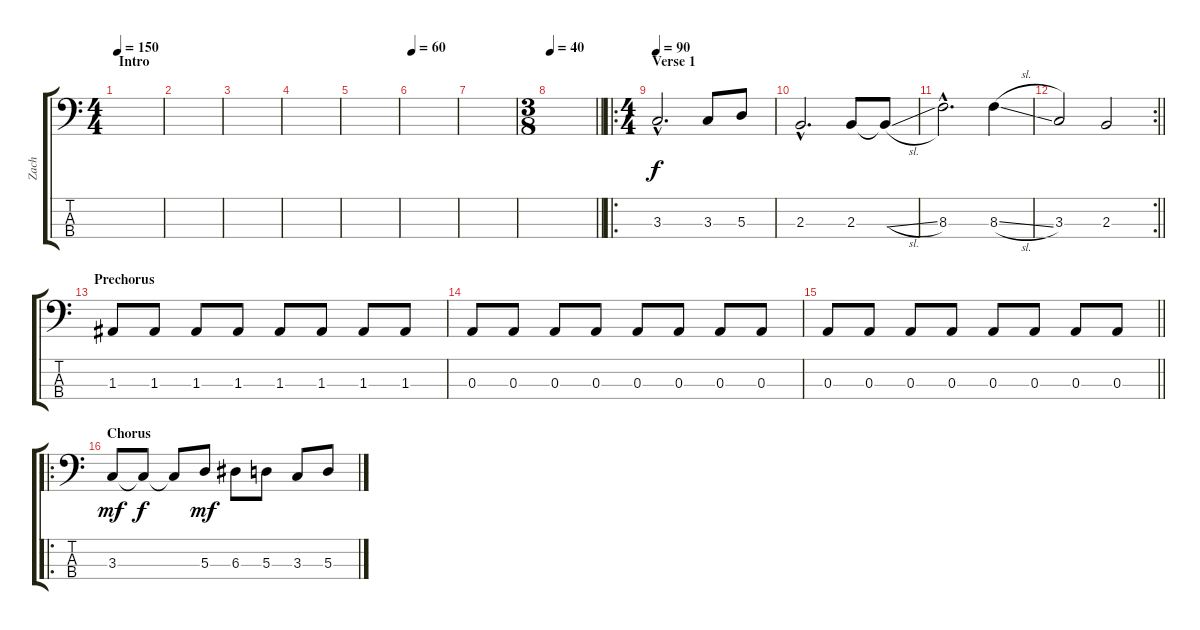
\track ("Zach" "Zach") {instrument electricbassfinger}
\staff {score tabs}
\tuning (G2 D2 A1 E1) {hide}
\ts (4 4)
\section ("" "Intro")
\tempo 150
\clef f4
\ks c
|
|
|
|
|
\tempo 60
|
|
\ts (3 8)
\tempo 40
\barLineRight lightlight
|
\ro
\ts (4 4)
\section ("" "Verse 1")
\tempo 90
3.3{hac}.2{d} 3.3.8 5.3.8 |
2.3{hac}.2{d} 2.3.8 2.3{sl t}.8 |
8.3{hac}.2{d} 8.3{sl}.4 |
\rc 2
\barLineRight lightlight
3.3.2 2.3.2 |
\section ("" "Prechorus")
1.3.8{dy f} 1.3.8 1.3.8 1.3.8 1.3.8 1.3.8 1.3.8 1.3.8 |
0.3.8 0.3.8 0.3.8 0.3.8 0.3.8 0.3.8 0.3.8 0.3.8 |
\barLineRight lightlight
0.3.8 0.3.8 0.3.8 0.3.8 0.3.8 0.3.8 0.3.8 0.3.8 |
\ro
\section ("" "Chorus")
3.3.8{dy mf} 3.3{t}.8{dy f} 3.3{t}.8 5.3.8{dy mf} 6.3.8 5.3.8 3.3.8 5.3.8
